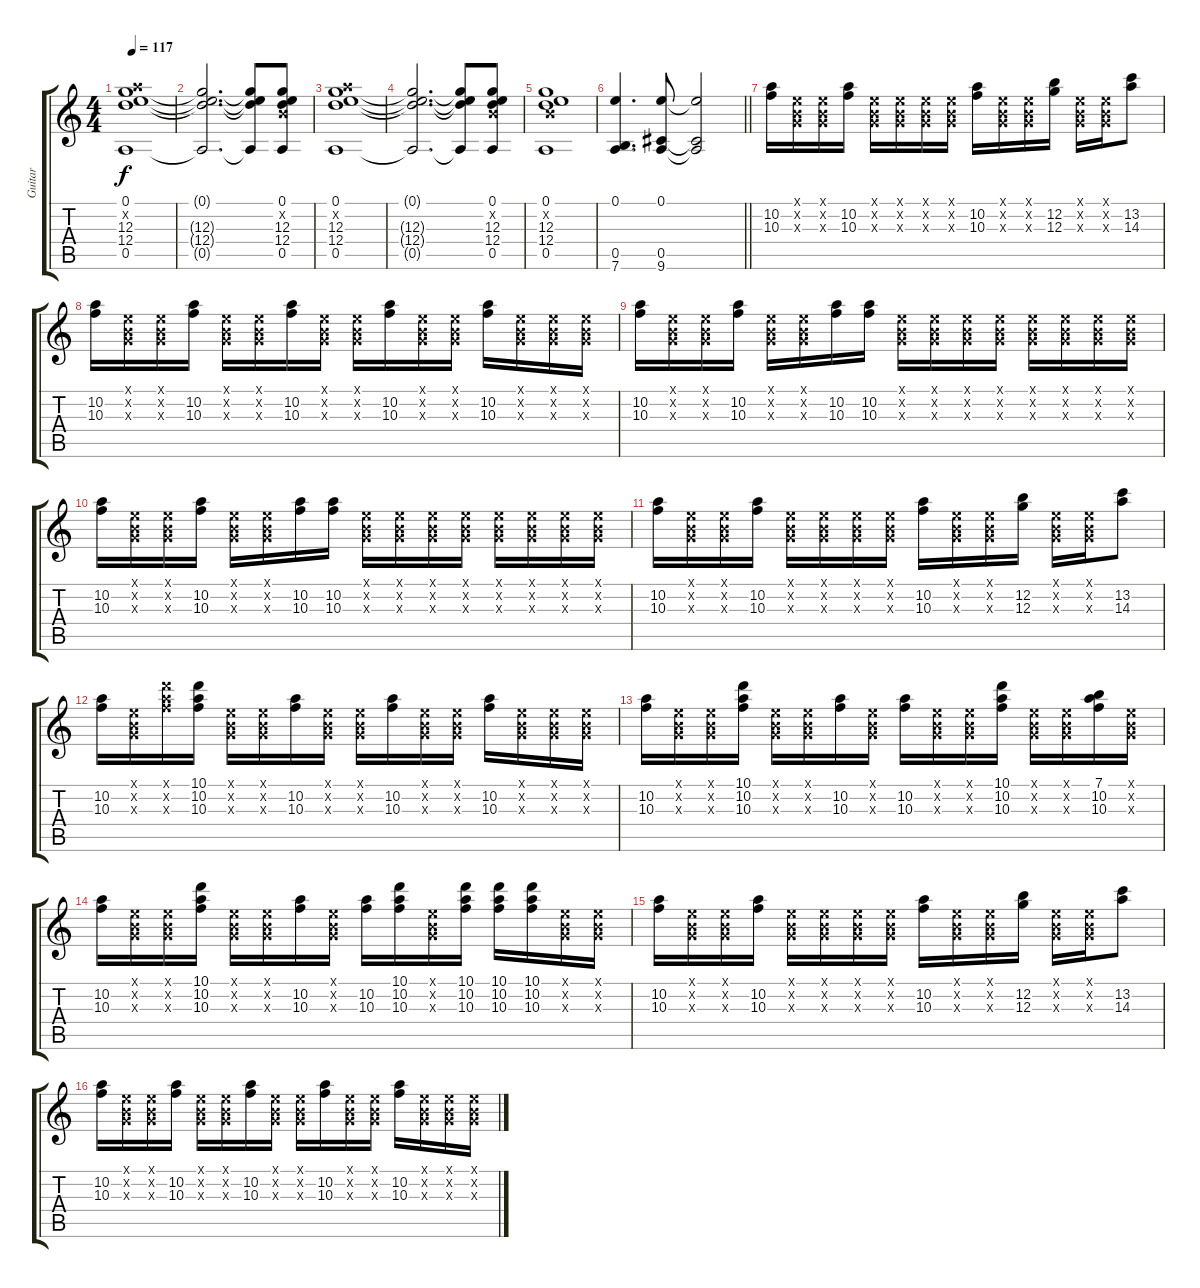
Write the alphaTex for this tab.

\track ("Guitar" "Guitar") {instrument electricguitarclean}
\staff {score tabs}
\tuning (E4 B3 G3 D3 A2 E2) {hide}
\ts (4 4)
\tempo 117
\clef g2
\ks c
(0.1 10.2{x} 12.3 12.4 0.5).1{dy f} |
(0.1{t} 12.3{t} 12.4{t} 0.5{t}).2{d} (0.1{t} 12.3{t} 12.4{t} 0.5{t}).8 (0.1 0.2{x} 12.3 12.4 0.5).8 |
(0.1 10.2{x} 12.3 12.4 0.5).1 |
(0.1{t} 12.3{t} 12.4{t} 0.5{t}).2{d} (0.1{t} 12.3{t} 12.4{t} 0.5{t}).8 (0.1 0.2{x} 12.3 12.4 0.5).8 |
(0.1 0.2{x} 12.3 12.4 0.5).1 |
\barLineRight lightlight
(0.1 0.5 7.6).4{d} (0.1 0.5 9.6).8 (0.1{t} 0.5{t} 9.6{t}).2 |
(10.2 10.3).16{instrument electricguitarclean} (0.1{x} 0.2{x} 0.3{x}).16 (0.1{x} 0.2{x} 0.3{x}).16 (10.2 10.3).16 (0.1{x} 0.2{x} 0.3{x}).16 (0.1{x} 0.2{x} 0.3{x}).16 (0.1{x} 0.2{x} 0.3{x}).16 (0.1{x} 0.2{x} 0.3{x}).16 (10.2 10.3).16 (0.1{x} 0.2{x} 0.3{x}).16 (0.1{x} 0.2{x} 0.3{x}).16 (12.2 12.3).16 (0.1{x} 0.2{x} 0.3{x}).16 (0.1{x} 0.2{x} 0.3{x}).16 (13.2 14.3).8 |
(10.2 10.3).16 (0.1{x} 0.2{x} 0.3{x}).16 (0.1{x} 0.2{x} 0.3{x}).16 (10.2 10.3).16 (0.1{x} 0.2{x} 0.3{x}).16 (0.1{x} 0.2{x} 0.3{x}).16 (10.2 10.3).16 (0.1{x} 0.2{x} 0.3{x}).16 (0.1{x} 0.2{x} 0.3{x}).16 (10.2 10.3).16 (0.1{x} 0.2{x} 0.3{x}).16 (0.1{x} 0.2{x} 0.3{x}).16 (10.2 10.3).16 (0.1{x} 0.2{x} 0.3{x}).16 (0.1{x} 0.2{x} 0.3{x}).16 (0.1{x} 0.2{x} 0.3{x}).16 |
(10.2 10.3).16 (0.1{x} 0.2{x} 0.3{x}).16 (0.1{x} 0.2{x} 0.3{x}).16 (10.2 10.3).16 (0.1{x} 0.2{x} 0.3{x}).16 (0.1{x} 0.2{x} 0.3{x}).16 (10.2 10.3).16 (10.2 10.3).16 (0.1{x} 0.2{x} 0.3{x}).16 (0.1{x} 0.2{x} 0.3{x}).16 (0.1{x} 0.2{x} 0.3{x}).16 (0.1{x} 0.2{x} 0.3{x}).16 (0.1{x} 0.2{x} 0.3{x}).16 (0.1{x} 0.2{x} 0.3{x}).16 (0.1{x} 0.2{x} 0.3{x}).16 (0.1{x} 0.2{x} 0.3{x}).16 |
(10.2 10.3).16 (0.1{x} 0.2{x} 0.3{x}).16 (0.1{x} 0.2{x} 0.3{x}).16 (10.2 10.3).16 (0.1{x} 0.2{x} 0.3{x}).16 (0.1{x} 0.2{x} 0.3{x}).16 (10.2 10.3).16 (10.2 10.3).16 (0.1{x} 0.2{x} 0.3{x}).16 (0.1{x} 0.2{x} 0.3{x}).16 (0.1{x} 0.2{x} 0.3{x}).16 (0.1{x} 0.2{x} 0.3{x}).16 (0.1{x} 0.2{x} 0.3{x}).16 (0.1{x} 0.2{x} 0.3{x}).16 (0.1{x} 0.2{x} 0.3{x}).16 (0.1{x} 0.2{x} 0.3{x}).16 |
(10.2 10.3).16 (0.1{x} 0.2{x} 0.3{x}).16 (0.1{x} 0.2{x} 0.3{x}).16 (10.2 10.3).16 (0.1{x} 0.2{x} 0.3{x}).16 (0.1{x} 0.2{x} 0.3{x}).16 (0.1{x} 0.2{x} 0.3{x}).16 (0.1{x} 0.2{x} 0.3{x}).16 (10.2 10.3).16 (0.1{x} 0.2{x} 0.3{x}).16 (0.1{x} 0.2{x} 0.3{x}).16 (12.2 12.3).16 (0.1{x} 0.2{x} 0.3{x}).16 (0.1{x} 0.2{x} 0.3{x}).16 (13.2 14.3).8 |
(10.2 10.3).16 (0.1{x} 0.2{x} 0.3{x}).16 (10.1{x} 10.2{x} 10.3{x}).16 (10.1 10.2 10.3).16 (0.1{x} 0.2{x} 0.3{x}).16 (0.1{x} 0.2{x} 0.3{x}).16 (10.2 10.3).16 (0.1{x} 0.2{x} 0.3{x}).16 (0.1{x} 0.2{x} 0.3{x}).16 (10.2 10.3).16 (0.1{x} 0.2{x} 0.3{x}).16 (0.1{x} 0.2{x} 0.3{x}).16 (10.2 10.3).16 (0.1{x} 0.2{x} 0.3{x}).16 (0.1{x} 0.2{x} 0.3{x}).16 (0.1{x} 0.2{x} 0.3{x}).16 |
(10.2 10.3).16 (0.1{x} 0.2{x} 0.3{x}).16 (0.1{x} 0.2{x} 0.3{x}).16 (10.1 10.2 10.3).16 (0.1{x} 0.2{x} 0.3{x}).16 (0.1{x} 0.2{x} 0.3{x}).16 (10.2 10.3).16 (0.1{x} 0.2{x} 0.3{x}).16 (10.2 10.3).16 (0.1{x} 0.2{x} 0.3{x}).16 (0.1{x} 0.2{x} 0.3{x}).16 (10.1 10.2 10.3).16 (0.1{x} 0.2{x} 0.3{x}).16 (0.1{x} 0.2{x} 0.3{x}).16 (7.1 10.2 10.3).16 (0.1{x} 0.2{x} 0.3{x}).16 |
(10.2 10.3).16 (0.1{x} 0.2{x} 0.3{x}).16 (0.1{x} 0.2{x} 0.3{x}).16 (10.1 10.2 10.3).16 (0.1{x} 0.2{x} 0.3{x}).16 (0.1{x} 0.2{x} 0.3{x}).16 (10.2 10.3).16 (0.1{x} 0.2{x} 0.3{x}).16 (10.2 10.3).16 (10.1 10.2 10.3).16 (0.1{x} 0.2{x} 0.3{x}).16 (10.1 10.2 10.3).16 (10.1 10.2 10.3).16 (10.1 10.2 10.3).16 (0.1{x} 0.2{x} 0.3{x}).16 (0.1{x} 0.2{x} 0.3{x}).16 |
(10.2 10.3).16 (0.1{x} 0.2{x} 0.3{x}).16 (0.1{x} 0.2{x} 0.3{x}).16 (10.2 10.3).16 (0.1{x} 0.2{x} 0.3{x}).16 (0.1{x} 0.2{x} 0.3{x}).16 (0.1{x} 0.2{x} 0.3{x}).16 (0.1{x} 0.2{x} 0.3{x}).16 (10.2 10.3).16 (0.1{x} 0.2{x} 0.3{x}).16 (0.1{x} 0.2{x} 0.3{x}).16 (12.2 12.3).16 (0.1{x} 0.2{x} 0.3{x}).16 (0.1{x} 0.2{x} 0.3{x}).16 (13.2 14.3).8 |
(10.2 10.3).16 (0.1{x} 0.2{x} 0.3{x}).16 (0.1{x} 0.2{x} 0.3{x}).16 (10.2 10.3).16 (0.1{x} 0.2{x} 0.3{x}).16 (0.1{x} 0.2{x} 0.3{x}).16 (10.2 10.3).16 (0.1{x} 0.2{x} 0.3{x}).16 (0.1{x} 0.2{x} 0.3{x}).16 (10.2 10.3).16 (0.1{x} 0.2{x} 0.3{x}).16 (0.1{x} 0.2{x} 0.3{x}).16 (10.2 10.3).16 (0.1{x} 0.2{x} 0.3{x}).16 (0.1{x} 0.2{x} 0.3{x}).16 (0.1{x} 0.2{x} 0.3{x}).16
